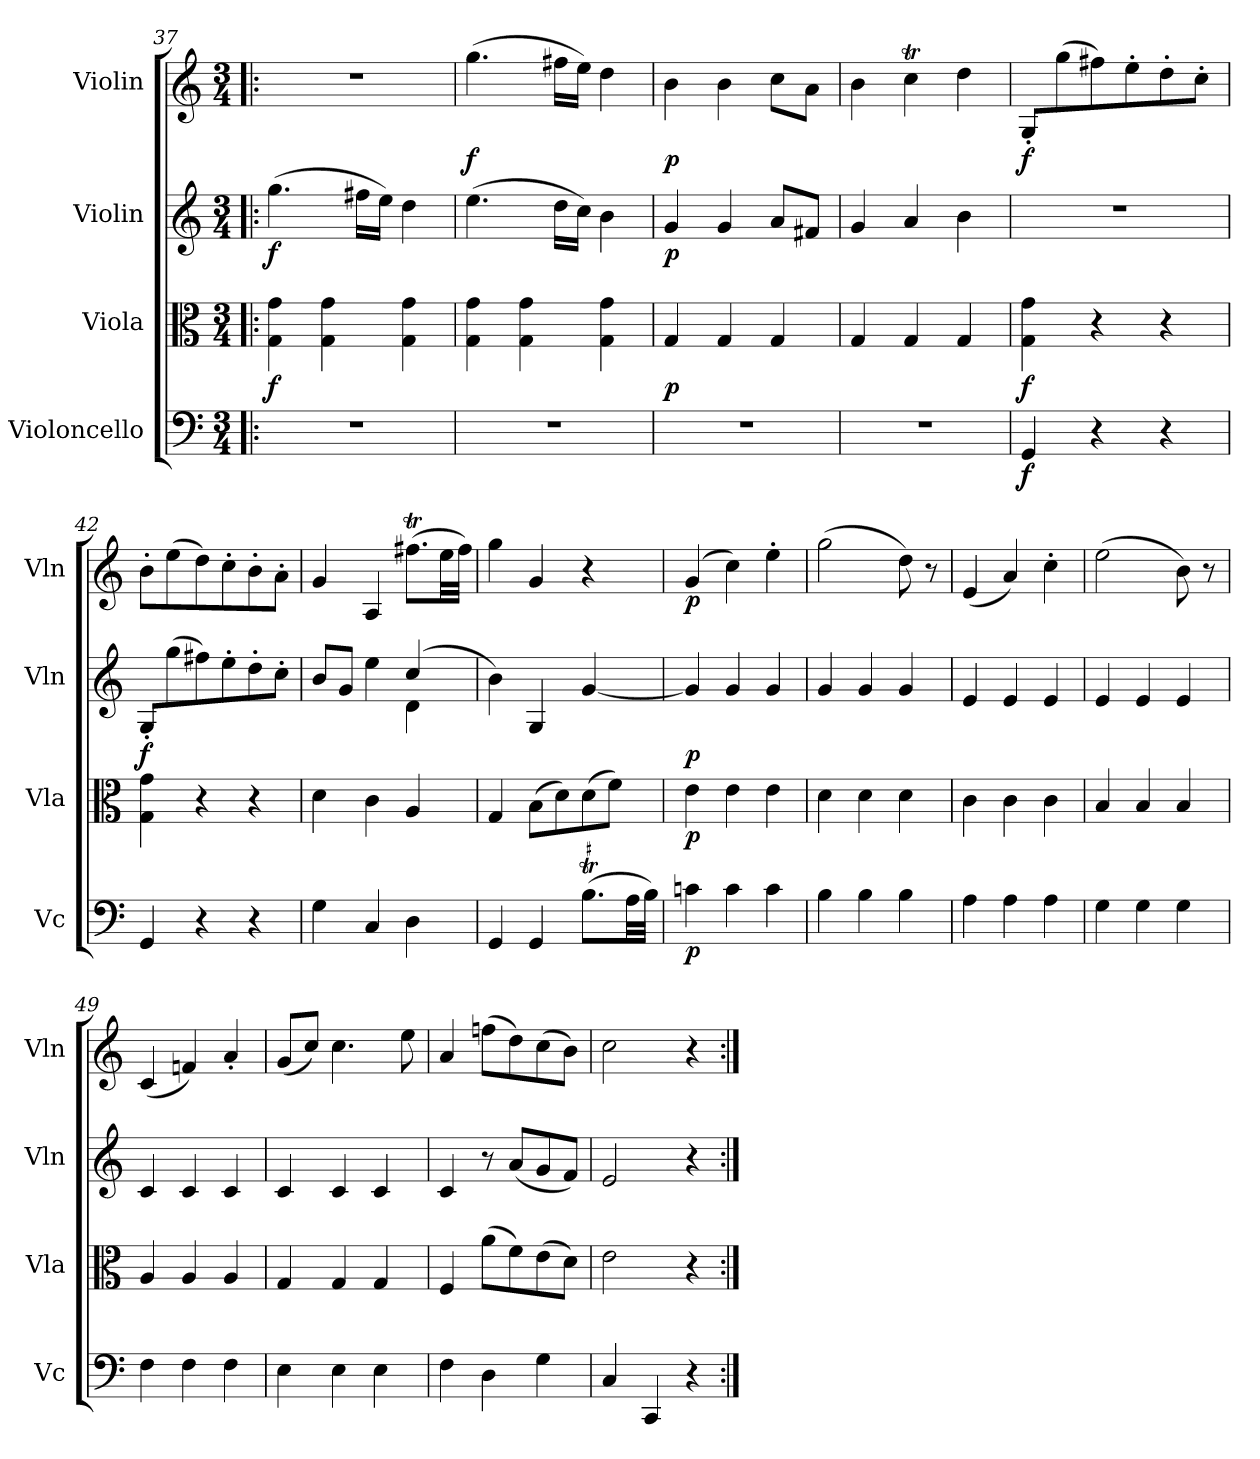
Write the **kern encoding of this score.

**kern	**dynam	**kern	**dynam	**kern	**dynam	**kern	**dynam
*part4	*part4	*part3	*part3	*part2	*part2	*part1	*part1
*staff4	*staff4	*staff3	*staff3	*staff2	*staff2	*staff1	*staff1
*I"Violoncello	*	*I"Viola	*	*I"Violin	*	*I"Violin	*
*I'Vc	*	*I'Vla	*	*I'Vln	*	*I'Vln	*
*clefF4	*	*clefC3	*	*clefG2	*	*clefG2	*
*k[]	*	*k[]	*	*k[]	*	*k[]	*
*C:	*	*C:	*	*C:	*	*C:	*
*M3/4	*	*M3/4	*	*M3/4	*	*M3/4	*
=37!|:	=37!|:	=37!|:	=37!|:	=37!|:	=37!|:	=37!|:	=37!|:
2.r	.	4G\ 4g\	f	(4.gg\	f	2.r	.
.	.	4G\ 4g\	.	.	.	.	.
.	.	.	.	16ff#X\LL	.	.	.
.	.	.	.	16ee\JJ)	.	.	.
.	.	4G\ 4g\	.	4dd\	.	.	.
=38	=38	=38	=38	=38	=38	=38	=38
2.r	.	4G\ 4g\	.	(4.ee\	.	(4.gg\	f
.	.	4G\ 4g\	.	.	.	.	.
.	.	.	.	16dd\LL	.	16ff#X\LL	.
.	.	.	.	16cc\JJ)	.	16ee\JJ)	.
.	.	4G\ 4g\	.	4b\	.	4dd\	.
=39	=39	=39	=39	=39	=39	=39	=39
2.r	.	4G/	p	4g/	p	4b\	p
.	.	4G/	.	4g/	.	4b\	.
.	.	4G/	.	8a/L	.	8cc\L	.
.	.	.	.	8f#X/J	.	8a\J	.
=40	=40	=40	=40	=40	=40	=40	=40
2.r	.	4G/	.	4g/	.	4b\	.
.	.	4G/	.	4a/	.	4ccT\	.
.	.	4G/	.	4b\	.	4dd\	.
=41	=41	=41	=41	=41	=41	=41	=41
4GG/	f	4G\ 4g\	f	2.r	.	8G'/L	f
.	.	.	.	.	.	(8gg\	.
4r	.	4r	.	.	.	8ff#X\)	.
.	.	.	.	.	.	8ee'\	.
4r	.	4r	.	.	.	8dd'\	.
.	.	.	.	.	.	8cc'\J	.
=42	=42	=42	=42	=42	=42	=42	=42
4GG/	.	4G\ 4g\	.	8G'/L	f	8b'\L	.
.	.	.	.	(8gg\	.	(8ee\	.
4r	.	4r	.	8ff#X\)	.	8dd\)	.
.	.	.	.	8ee'\	.	8cc'\	.
4r	.	4r	.	8dd'\	.	8b'\	.
.	.	.	.	8cc'\J	.	8a'\J	.
=43	=43	=43	=43	=43	=43	=43	=43
*	*	*	*	*^	*	*	*
4G\	.	4d\	.	8b/L	2ryy	.	4g/	.
.	.	.	.	8g/J	.	.	.	.
4C/	.	4c\	.	4ee\	.	.	4A/	.
4D\	.	4A/	.	(4cc/	4d\	.	(8.ff#Xt\L	.
.	.	.	.	.	.	.	32ee\LL	.
.	.	.	.	.	.	.	32ff#\JJJ)	.
*	*	*	*	*v	*v	*	*	*
=44	=44	=44	=44	=44	=44	=44	=44
4GG/	.	4G/	.	4b\)	.	4gg\	.
4GG/	.	(8B\L	.	4G/	.	4g/	.
.	.	8d\)	.	.	.	.	.
!LO:TR:acc=#	!	!	!	!	!	!	!
(8.BT\L	.	(8d\	.	[4g/	.	4r	.
.	.	8f\J)	.	.	.	.	.
32A\LL	.	.	.	.	.	.	.
32B\JJJ)	.	.	.	.	.	.	.
=45	=45	=45	=45	=45	=45	=45	=45
4cn\	p	4e\	p	4g/]	p	(4g/	p
4c\	.	4e\	.	4g/	.	4cc\)	.
4c\	.	4e\	.	4g/	.	4ee'\	.
=46	=46	=46	=46	=46	=46	=46	=46
4B\	.	4d\	.	4g/	.	(2gg\	.
4B\	.	4d\	.	4g/	.	.	.
4B\	.	4d\	.	4g/	.	8dd\)	.
.	.	.	.	.	.	8r	.
=47	=47	=47	=47	=47	=47	=47	=47
4A\	.	4c\	.	4e/	.	(4e/	.
4A\	.	4c\	.	4e/	.	4a/)	.
4A\	.	4c\	.	4e/	.	4cc'\	.
=48	=48	=48	=48	=48	=48	=48	=48
4G\	.	4B/	.	4e/	.	(2ee\	.
4G\	.	4B/	.	4e/	.	.	.
4G\	.	4B/	.	4e/	.	8b\)	.
.	.	.	.	.	.	8r	.
=49	=49	=49	=49	=49	=49	=49	=49
4F\	.	4A/	.	4c/	.	(4c/	.
4F\	.	4A/	.	4c/	.	4fn/)	.
4F\	.	4A/	.	4c/	.	4a'/	.
=50	=50	=50	=50	=50	=50	=50	=50
4E\	.	4G/	.	4c/	.	(8g/L	.
.	.	.	.	.	.	8cc/J)	.
4E\	.	4G/	.	4c/	.	4.cc\	.
4E\	.	4G/	.	4c/	.	.	.
.	.	.	.	.	.	8ee\	.
=51	=51	=51	=51	=51	=51	=51	=51
4F\	.	4F/	.	4c/	.	4a/	.
4D\	.	(8a\L	.	8r	.	(8ffn\L	.
.	.	8f\)	.	(8a/L	.	8dd\)	.
4G\	.	(8e\	.	8g/	.	(8cc\	.
.	.	8d\J)	.	8f/J)	.	8b\J)	.
=52	=52	=52	=52	=52	=52	=52	=52
4C/	.	2e\	.	2e/	.	2cc\	.
4CC/	.	.	.	.	.	.	.
4r	.	4r	.	4r	.	4r	.
=:|!	=:|!	=:|!	=:|!	=:|!	=:|!	=:|!	=:|!
*-	*-	*-	*-	*-	*-	*-	*-
